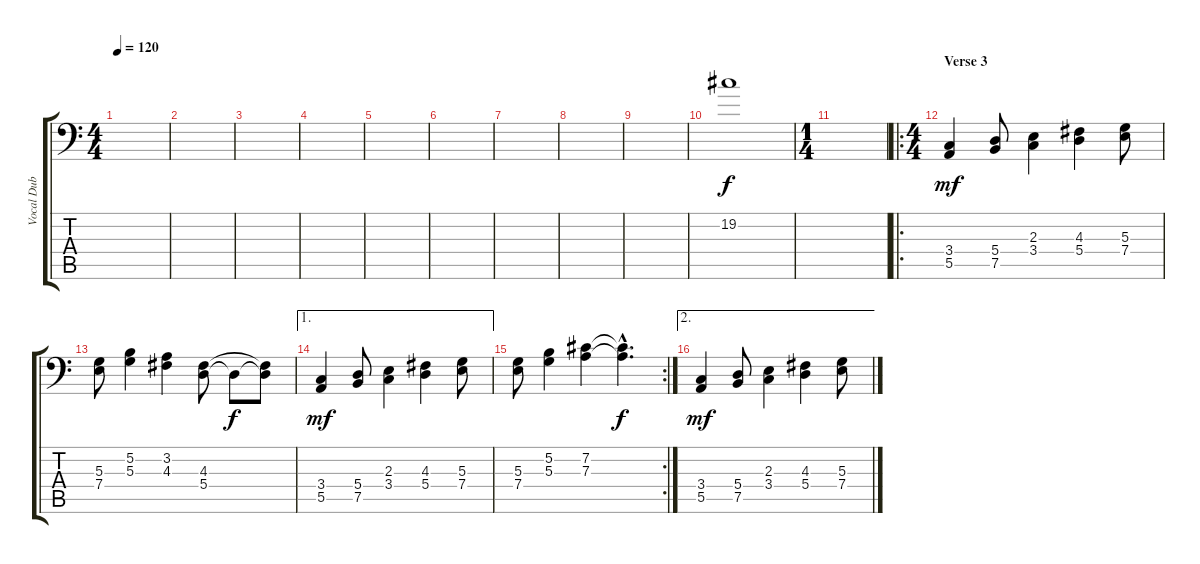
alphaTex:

\track ("Vocal Dub" "Vocal Dub") {instrument lead1square}
\staff {score tabs}
\tuning (B3 Gb3 D3 A2 E2 A1) {hide}
\ts (4 4)
\tempo 120
\clef f4
\ks c
|
|
|
|
|
|
|
|
|
19.2.1 |
\ts (1 4)
|
\ro
\ts (4 4)
\section ("" "Verse 3")
(3.4 5.5).4{dy mf} (5.4 7.5).8 (2.3 3.4).4 (4.3 5.4).4 (5.3 7.4).8 |
(5.3 7.4).8 (5.2 5.3).4 (3.2 4.3).4 (4.3 5.4).8 5.4{t}.8{dy f} (4.3{t} 5.4{t}).8 |
\ae 1
(3.4 5.5).4{dy mf} (5.4 7.5).8 (2.3 3.4).4 (4.3 5.4).4 (5.3 7.4).8 |
\rc 2
(5.3 7.4).8 (5.2 5.3).4 (7.2 7.3).4 (7.2{hac t} 7.3{hac t}).4{d dy f} |
\ae 2
(3.4 5.5).4{dy mf} (5.4 7.5).8 (2.3 3.4).4 (4.3 5.4).4 (5.3 7.4).8
